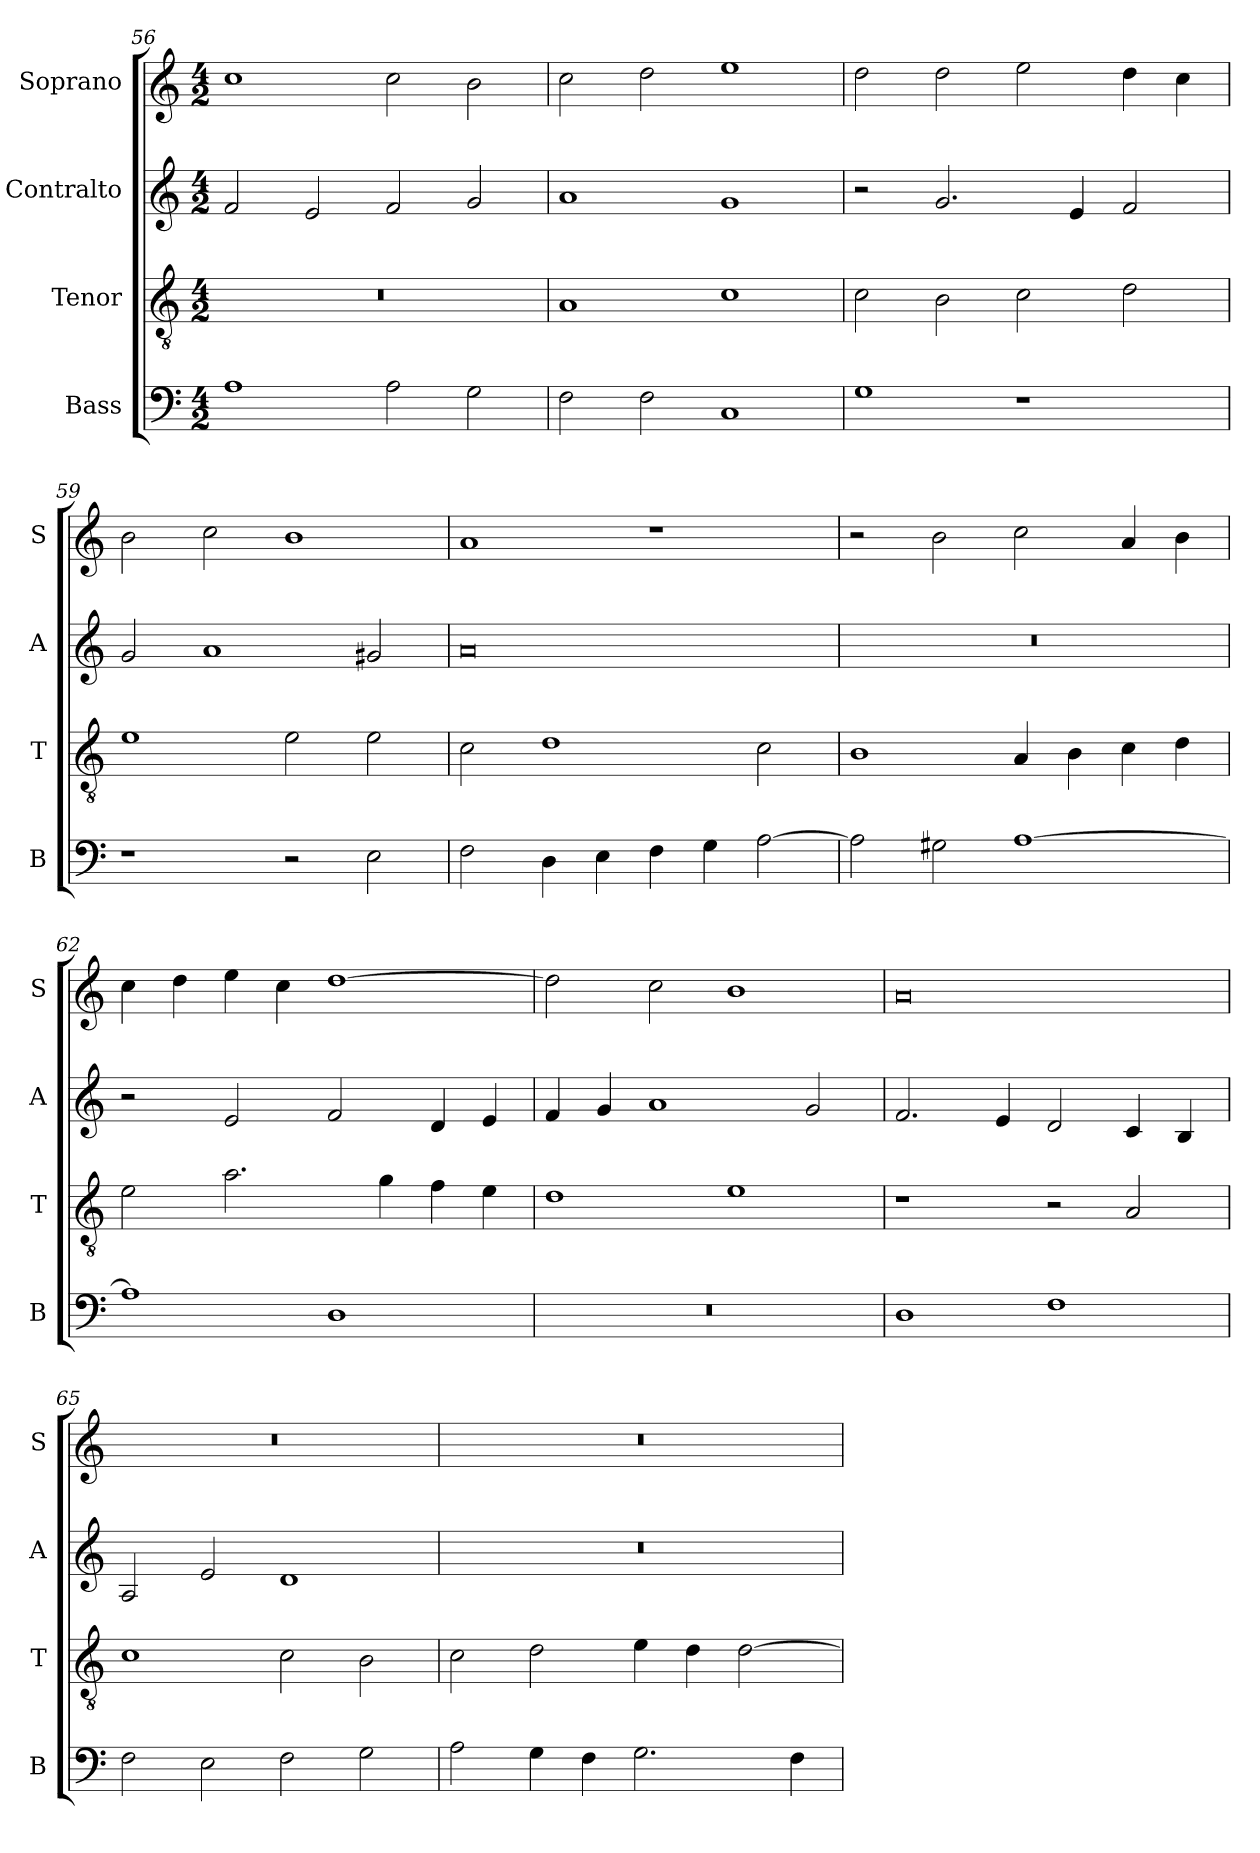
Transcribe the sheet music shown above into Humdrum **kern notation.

**kern	**kern	**kern	**kern
*part4	*part3	*part2	*part1
*staff4	*staff3	*staff2	*staff1
*I"Bass	*I"Tenor	*I"Contralto	*I"Soprano
*I'B	*I'T	*I'A	*I'S
*clefF4	*clefGv2	*clefG2	*clefG2
*k[]	*k[]	*k[]	*k[]
*D:dor	*D:dor	*D:dor	*D:dor
*M4/2	*M4/2	*M4/2	*M4/2
=56	=56	=56	=56
1A	0r	2f	1cc
.	.	2e	.
2A	.	2f	2cc
2G	.	2g	2b
=57	=57	=57	=57
2F	1A	1a	2cc
2F	.	.	2dd
1C	1c	1g	1ee
=58	=58	=58	=58
1G	2c	2r	2dd
.	2B	2.g	2dd
1r	2c	.	2ee
.	.	4e	.
.	2d	2f	4dd
.	.	.	4cc
=59	=59	=59	=59
1r	1e	2g	2b
.	.	1a	2cc
2r	2e	.	1b
2E	2e	2g#X	.
=60	=60	=60	=60
2F	2c	0a	1a
4D	1d	.	.
4E	.	.	.
4F	.	.	1r
4G	.	.	.
[2A	2c	.	.
=61	=61	=61	=61
2A]	1B	0r	2r
2G#X	.	.	2b
[1A	4A	.	2cc
.	4B	.	.
.	4c	.	4a
.	4d	.	4b
=62	=62	=62	=62
1A]	2e	2r	4cc
.	.	.	4dd
.	2.a	2e	4ee
.	.	.	4cc
1D	.	2f	[1dd
.	4g	.	.
.	4f	4d	.
.	4e	4e	.
=63	=63	=63	=63
0r	1d	4f	2dd]
.	.	4g	.
.	.	1a	2cc
.	1e	.	1b
.	.	2g	.
=64	=64	=64	=64
1D	1r	2.f	0a
.	.	4e	.
1F	2r	2d	.
.	2A	4c	.
.	.	4B	.
=65	=65	=65	=65
2F	1c	2A	0r
2E	.	2e	.
2F	2c	1d	.
2G	2B	.	.
=66	=66	=66	=66
2A	2c	0r	0r
4G	2d	.	.
4F	.	.	.
2.G	4e	.	.
.	4d	.	.
.	[2d	.	.
4F	.	.	.
=	=	=	=
*-	*-	*-	*-
